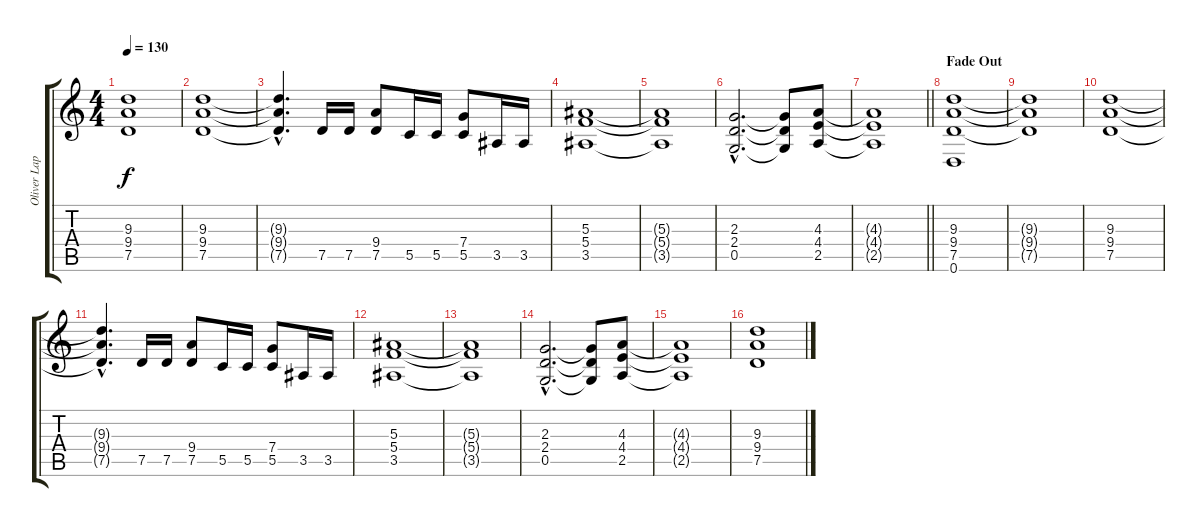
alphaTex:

\track ("Oliver Lapauze (Guitar 2)" "Oliver Lap") {instrument distortionguitar}
\staff {score tabs}
\tuning (D4 A3 F3 C3 G2 D2) {hide}
\ts (4 4)
\tempo 130
\clef g2
\ks c
(9.3{t} 9.4{t} 7.5{t}).1{dy f} |
(9.3 9.4 7.5).1 |
(9.3{hac t} 9.4{hac t} 7.5{hac t}).4{d} 7.5.16 7.5.16 (9.4 7.5).8 5.5.16 5.5.16 (7.4 5.5).8 3.5.16 3.5.16 |
(5.3 5.4 3.5).1 |
(5.3{t} 5.4{t} 3.5{t}).1 |
(2.3{hac} 2.4{hac} 0.5{hac}).2{d} (2.3{t} 2.4{t} 0.5{t}).8 (4.3 4.4 2.5).8 |
\barLineRight lightlight
(4.3{t} 4.4{t} 2.5{t}).1 |
\section ("" "Fade Out")
(9.3 9.4 7.5 0.6).1{volume 10 balance 16 instrument distortionguitar} |
(9.3{t} 9.4{t} 7.5{t}).1 |
(9.3 9.4 7.5).1 |
(9.3{hac t} 9.4{hac t} 7.5{hac t}).4{d} 7.5.16 7.5.16 (9.4 7.5).8 5.5.16 5.5.16 (7.4 5.5).8 3.5.16 3.5.16 |
(5.3 5.4 3.5).1{volume 9} |
(5.3{t} 5.4{t} 3.5{t}).1 |
(2.3{hac} 2.4{hac} 0.5{hac}).2{d volume 8} (2.3{t} 2.4{t} 0.5{t}).8 (4.3 4.4 2.5).8 |
(4.3{t} 4.4{t} 2.5{t}).1 |
(9.3 9.4 7.5).1{volume 7}
